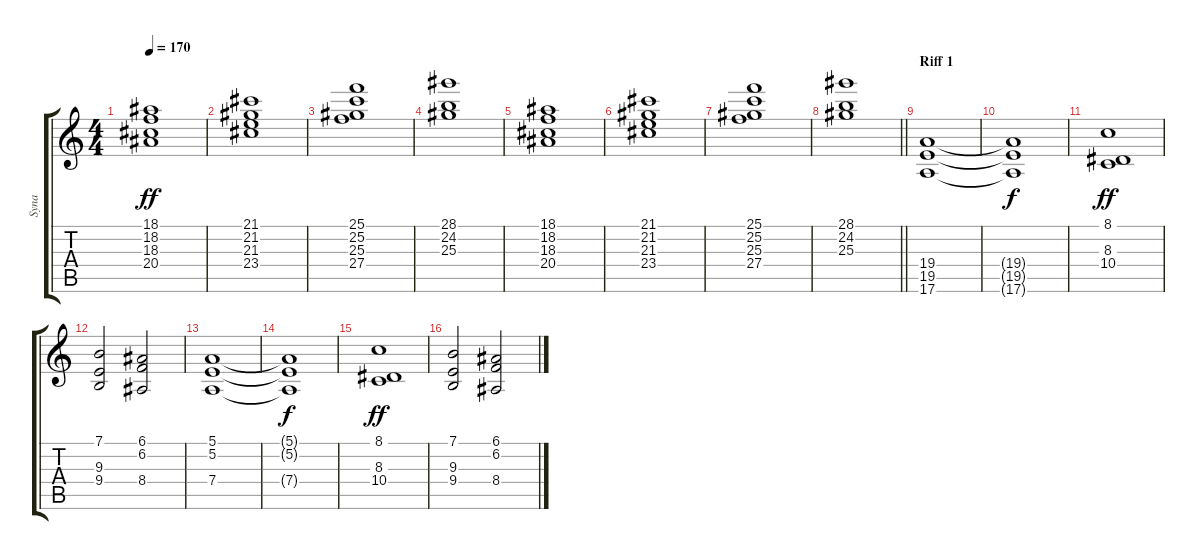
\track ("Syna" "Syna") {instrument pad4choir}
\staff {score tabs}
\tuning (E4 B3 G3 D3 A2 E2) {hide}
\ts (4 4)
\tempo 170
\clef g2
\ks c
(18.1 18.2 18.3 20.4).1{dy ff} |
(21.1 21.2 21.3 23.4).1 |
(25.1 25.2 25.3 27.4).1 |
(28.1 24.2 25.3).1 |
(18.1 18.2 18.3 20.4).1 |
(21.1 21.2 21.3 23.4).1 |
(25.1 25.2 25.3 27.4).1 |
\barLineRight lightlight
(28.1 24.2 25.3).1 |
\section ("" "Riff 1")
(19.4 19.5 17.6).1 |
(19.4{t} 19.5{t} 17.6{t}).1{dy f} |
(8.1 8.3 10.4).1{dy ff} |
(7.1 9.3 9.4).2 (6.1 6.2 8.4).2 |
(5.1 5.2 7.4).1 |
(5.1{t} 5.2{t} 7.4{t}).1{dy f} |
(8.1 8.3 10.4).1{dy ff} |
(7.1 9.3 9.4).2 (6.1 6.2 8.4).2
